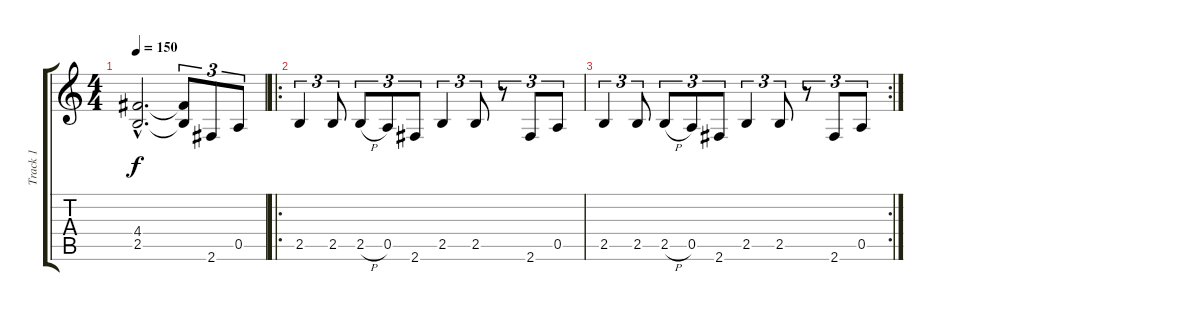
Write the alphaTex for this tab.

\track ("Track 1" "Track 1") {instrument distortionguitar}
\staff {score tabs}
\tuning (E4 B3 G3 D3 A2 E2) {hide}
\ts (4 4)
\tempo 150
\clef g2
\ks c
(4.4{hac t} 2.5{hac t}).2{d dy f} (4.4{t} 2.5{t}).8{tu (3 2)} 2.6.8{tu (3 2)} 0.5.8{tu (3 2)} |
\ro
2.5.4{tu (3 2)} 2.5.8{tu (3 2)} 2.5{h}.8{tu (3 2)} 0.5.8{tu (3 2)} 2.6.8{tu (3 2)} 2.5.4{tu (3 2)} 2.5.8{tu (3 2)} r.8{tu (3 2)} 2.6.8{tu (3 2)} 0.5.8{tu (3 2)} |
\rc 2
2.5.4{tu (3 2)} 2.5.8{tu (3 2)} 2.5{h}.8{tu (3 2)} 0.5.8{tu (3 2)} 2.6.8{tu (3 2)} 2.5.4{tu (3 2)} 2.5.8{tu (3 2)} r.8{tu (3 2)} 2.6.8{tu (3 2)} 0.5.8{tu (3 2)}
